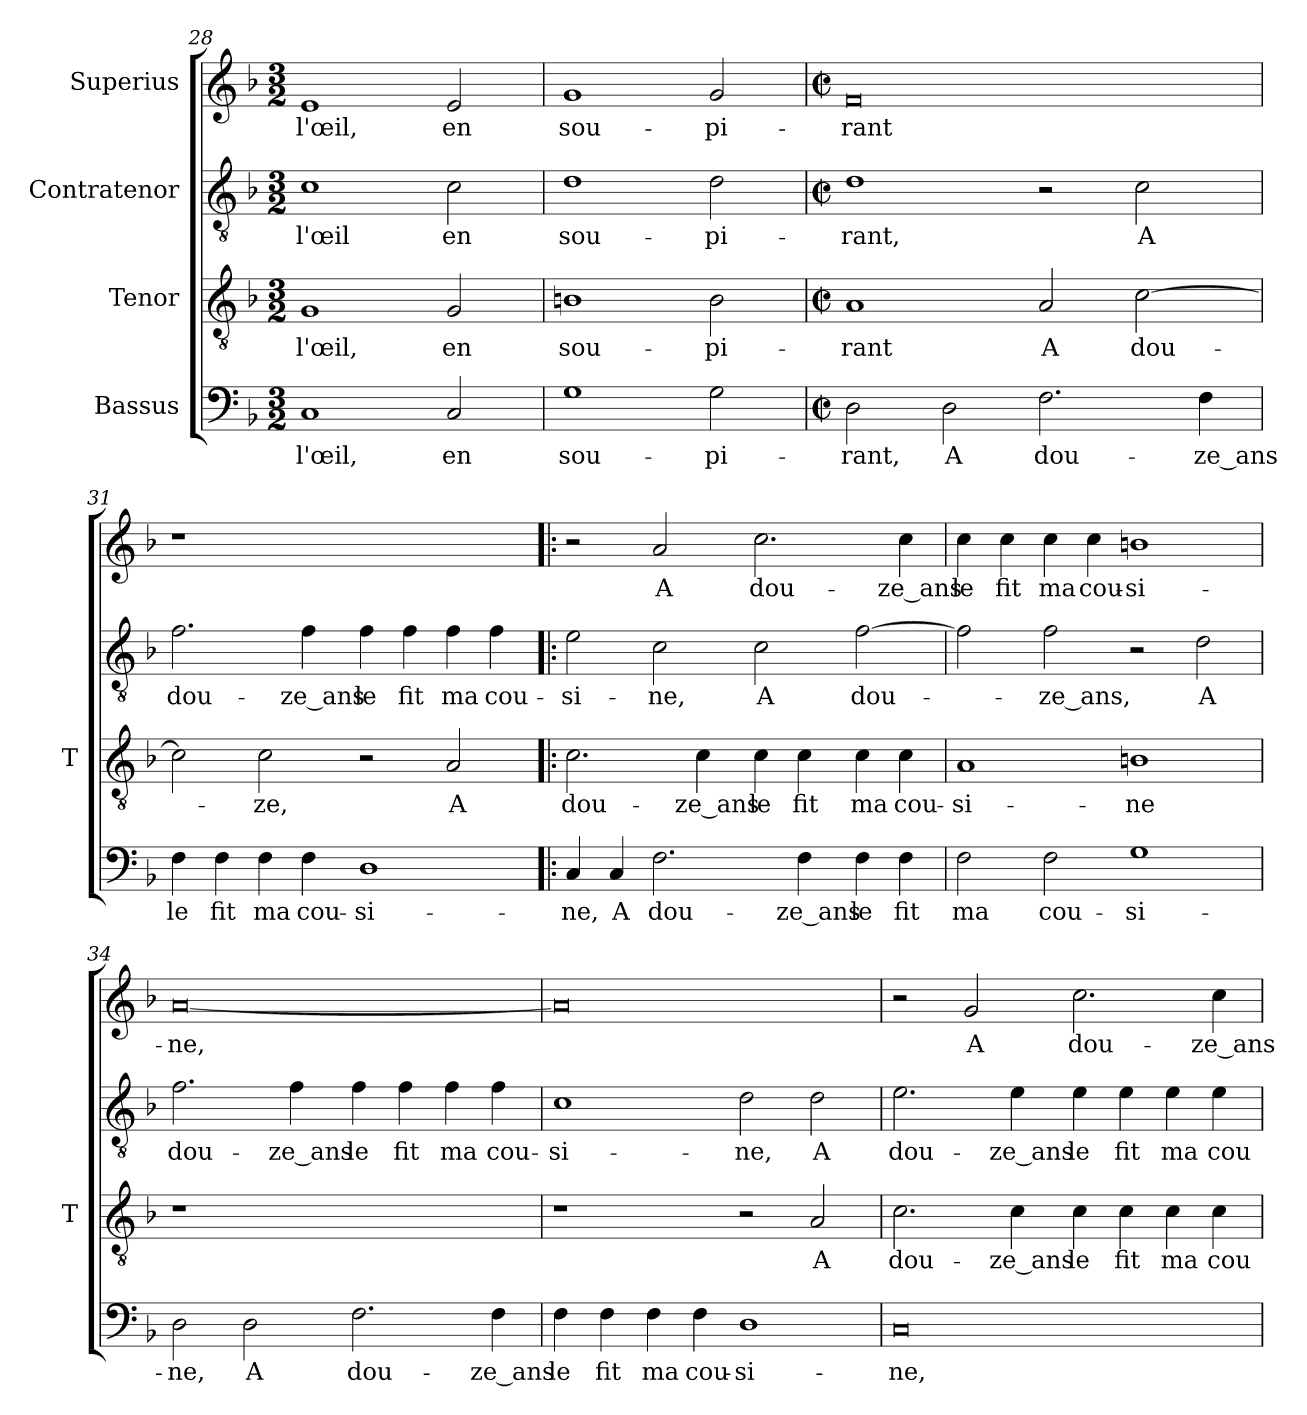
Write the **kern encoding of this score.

**kern	**text	**kern	**text	**kern	**text	**kern	**text
*part4	*part4	*part3	*part3	*part2	*part2	*part1	*part1
*staff4	*staff4	*staff3	*staff3	*staff2	*staff2	*staff1	*staff1
*I"Bassus	*	*I"Tenor	*	*I"Contratenor	*	*I"Superius	*
*	*	*I'T	*	*	*	*	*
*clefF4	*	*clefGv2	*	*clefGv2	*	*clefG2	*
*k[b-]	*	*k[b-]	*	*k[b-]	*	*k[b-]	*
*F:	*	*F:	*	*F:	*	*F:	*
*M3/2	*	*M3/2	*	*M3/2	*	*M3/2	*
=28	=28	=28	=28	=28	=28	=28	=28
1C	-l'œil,	1G	-l'œil,	1c	-l'œil	1e	-l'œil,
2C	-en	2G	-en	2c	-en	2e	-en
!!LO:PB:g=z
=29	=29	=29	=29	=29	=29	=29	=29
1G	sou-	1B	sou-	1d	sou-	1g	sou-
2G	pi-	2B	pi-	2d	pi-	2g	pi-
=30	=30	=30	=30	=30	=30	=30	=30
*M2/2	*	*M2/2	*	*M2/2	*	*M2/2	*
*met(c|)	*	*met(c|)	*	*met(c|)	*	*met(c|)	*
2D	-rant,	1A	-rant	1d	-rant,	0f	-rant
2D	-A	.	.	.	.	.	.
2.F	dou-	2A	-A	2r	.	.	.
.	.	[2c	dou-	2c	-A	.	.
4F	-ze_ans	.	.	.	.	.	.
=31	=31	=31	=31	=31	=31	=31	=31
4F	-le	2c]	.	2.f	dou-	1r	.
4F	-fit	.	.	.	.	.	.
4F	-ma	2c	-ze,	.	.	.	.
4F	cou-	.	.	4f	-ze_ans	.	.
1D	si-	2r	.	4f	-le	1ryy	.
.	.	.	.	4f	-fit	.	.
.	.	2A	-A	4f	-ma	.	.
.	.	.	.	4f	cou-	.	.
=32!|:	=32!|:	=32!|:	=32!|:	=32!|:	=32!|:	=32!|:	=32!|:
4C	-ne,	2.c	dou-	2e	si-	2r	.
4C	-A	.	.	.	.	.	.
2.F	dou-	.	.	2c	-ne,	2a	-A
.	.	4c	-ze_ans	.	.	.	.
.	.	4c	-le	2c	-A	2.cc	dou-
4F	-ze_ans	4c	-fit	.	.	.	.
4F	-le	4c	-ma	[2f	dou-	.	.
4F	-fit	4c	cou-	.	.	4cc	-ze_ans
!!LO:LB:g=z
=33	=33	=33	=33	=33	=33	=33	=33
2F	-ma	1A	si-	2f]	.	4cc	-le
.	.	.	.	.	.	4cc	-fit
2F	cou-	.	.	2f	-ze_ans,	4cc	-ma
.	.	.	.	.	.	4cc	cou-
1G	si-	1B	-ne	2r	.	1b	si-
.	.	.	.	2d	-A	.	.
=34	=34	=34	=34	=34	=34	=34	=34
2D	-ne,	1r	.	2.f	dou-	[0a	-ne,
2D	-A	.	.	.	.	.	.
.	.	.	.	4f	-ze_ans	.	.
2.F	dou-	1ryy	.	4f	-le	.	.
.	.	.	.	4f	-fit	.	.
.	.	.	.	4f	-ma	.	.
4F	-ze_ans	.	.	4f	cou-	.	.
=35	=35	=35	=35	=35	=35	=35	=35
4F	-le	1r	.	1c	si-	0a]	.
4F	-fit	.	.	.	.	.	.
4F	-ma	.	.	.	.	.	.
4F	cou-	.	.	.	.	.	.
1D	si-	2r	.	2d	-ne,	.	.
.	.	2A	-A	2d	-A	.	.
=36	=36	=36	=36	=36	=36	=36	=36
0C	-ne,	2.c	dou-	2.e	dou-	2r	.
.	.	.	.	.	.	2g	-A
.	.	4c	-ze_ans	4e	-ze_ans	.	.
.	.	4c	-le	4e	-le	2.cc	dou-
.	.	4c	-fit	4e	-fit	.	.
.	.	4c	-ma	4e	-ma	.	.
.	.	4c	cou-	4e	cou-	4cc	-ze_ans
=	=	=	=	=	=	=	=
*-	*-	*-	*-	*-	*-	*-	*-
